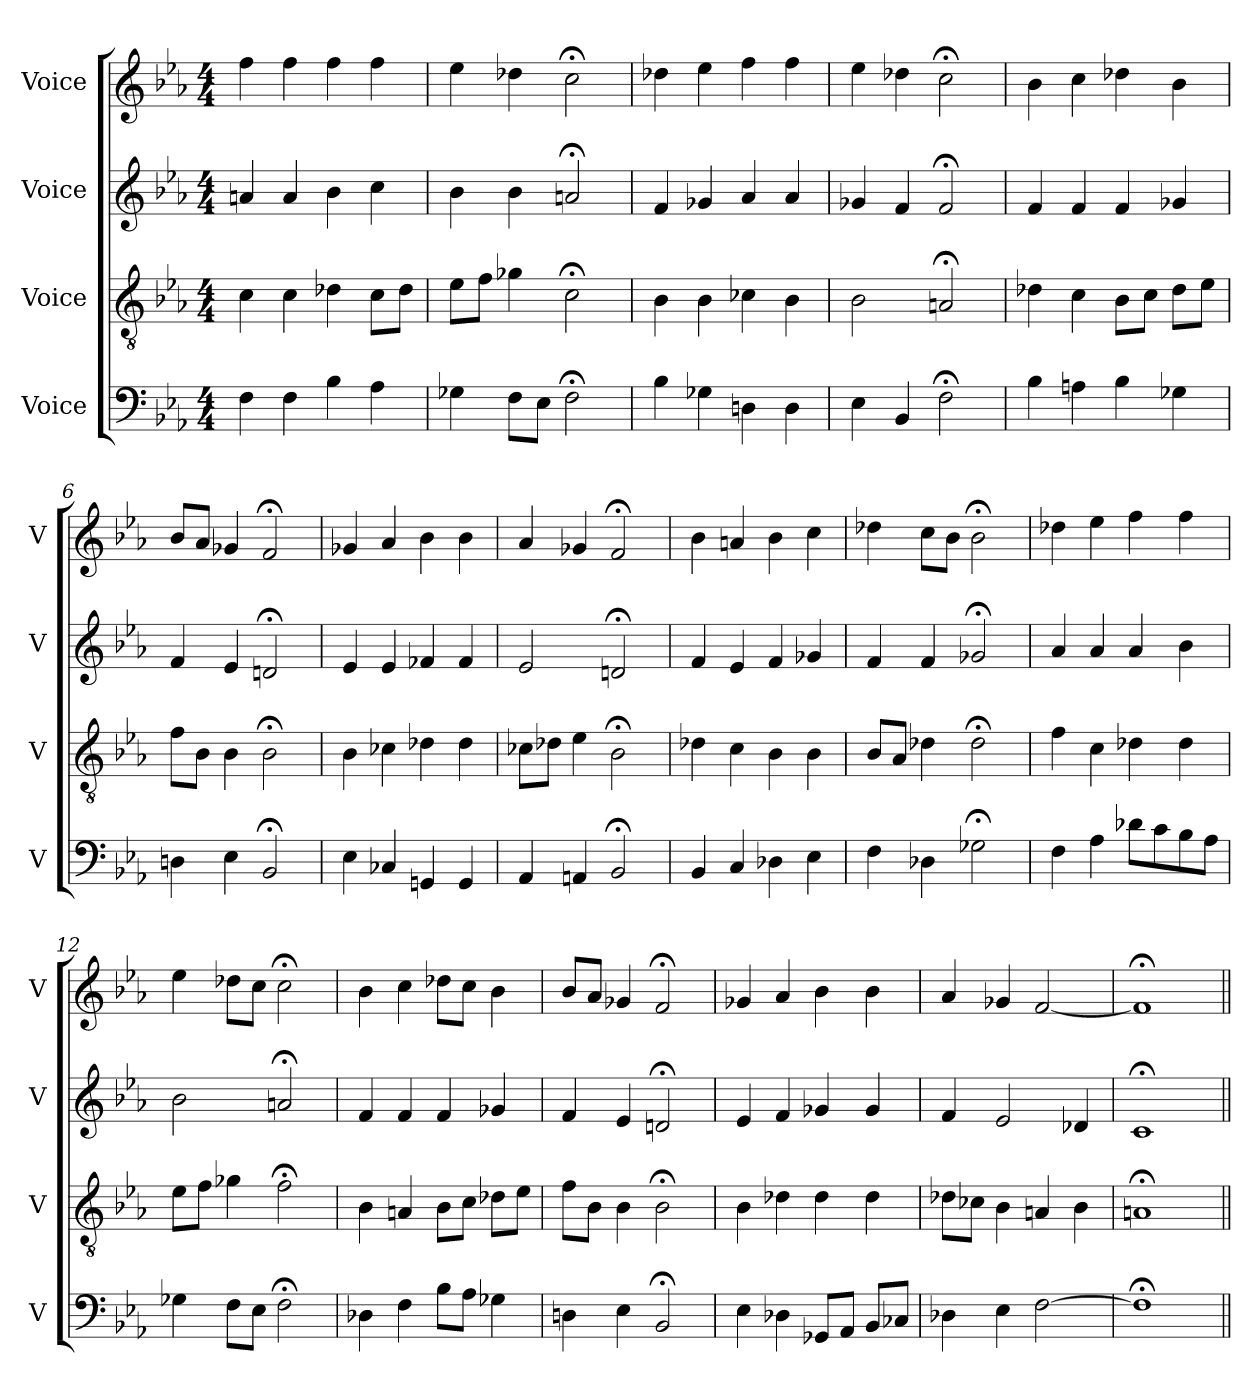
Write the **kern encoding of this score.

**kern	**kern	**kern	**kern
*part4	*part3	*part2	*part1
*staff4	*staff3	*staff2	*staff1
*I"Voice	*I"Voice	*I"Voice	*I"Voice
*I'V	*I'V	*I'V	*I'V
*clefF4	*clefGv2	*clefG2	*clefG2
*k[b-e-a-]	*k[b-e-a-]	*k[b-e-a-]	*k[b-e-a-]
*M4/4	*M4/4	*M4/4	*M4/4
*MM100	*MM100	*MM100	*MM100
=1	=1	=1	=1
4F\	4c\	4an/	4ff\
4F\	4c\	4a/	4ff\
4B-\	4d-X\	4b-\	4ff\
4A-\	8c\L	4cc\	4ff\
.	8d-\J	.	.
=2	=2	=2	=2
4G-X\	8e-\L	4b-\	4ee-\
.	8f\J	.	.
8F\L	4g-X\	4b-\	4dd-X\
8E-\J	.	.	.
2F;\	2c;\	2an;/	2cc;\
=3	=3	=3	=3
4B-\	4B-\	4f/	4dd-X\
4G-X\	4B-\	4g-X/	4ee-\
4Dn\	4c-X\	4a-/	4ff\
4D\	4B-\	4a-/	4ff\
=4	=4	=4	=4
4E-\	2B-\	4g-X/	4ee-\
4BB-/	.	4f/	4dd-X\
2F;\	2An;/	2f;/	2cc;\
=5	=5	=5	=5
4B-\	4d-X\	4f/	4b-\
4An\	4c\	4f/	4cc\
4B-\	8B-\L	4f/	4dd-X\
.	8c\J	.	.
4G-X\	8d-\L	4g-X/	4b-\
.	8e-\J	.	.
=6	=6	=6	=6
4Dn\	8f\L	4f/	8b-/L
.	8B-\J	.	8a-/J
4E-\	4B-\	4e-/	4g-X/
2BB-;/	2B-;\	2dn;/	2f;/
!!LO:LB:g=z
=7	=7	=7	=7
4E-\	4B-\	4e-/	4g-X/
4C-X/	4c-X\	4e-/	4a-/
4GGn/	4d-X\	4f-X/	4b-\
4GG/	4d-\	4f-/	4b-\
=8	=8	=8	=8
4AA-/	8c-X\L	2e-/	4a-/
.	8d-X\J	.	.
4AAn/	4e-\	.	4g-X/
2BB-;/	2B-;\	2dn;/	2f;/
=9	=9	=9	=9
4BB-/	4d-X\	4f/	4b-\
4C/	4c\	4e-/	4an/
4D-X\	4B-\	4f/	4b-\
4E-\	4B-\	4g-X/	4cc\
=10	=10	=10	=10
4F\	8B-/L	4f/	4dd-X\
.	8A-/J	.	.
4D-X\	4d-X\	4f/	8cc\L
.	.	.	8b-\J
2G-X;\	2d-;\	2g-X;/	2b-;\
=11	=11	=11	=11
4F\	4f\	4a-/	4dd-X\
4A-\	4c\	4a-/	4ee-\
8d-X\L	4d-X\	4a-/	4ff\
8c\	.	.	.
8B-\	4d-\	4b-\	4ff\
8A-\J	.	.	.
=12	=12	=12	=12
4G-X\	8e-\L	2b-\	4ee-\
.	8f\J	.	.
8F\L	4g-X\	.	8dd-X\L
8E-\J	.	.	8cc\J
2F;\	2f;\	2an;/	2cc;\
!!LO:LB:g=z
=13	=13	=13	=13
4D-X\	4B-\	4f/	4b-\
4F\	4An/	4f/	4cc\
8B-\L	8B-\L	4f/	8dd-X\L
8A-\J	8c\J	.	8cc\J
4G-X\	8d-X\L	4g-X/	4b-\
.	8e-\J	.	.
=14	=14	=14	=14
4Dn\	8f\L	4f/	8b-/L
.	8B-\J	.	8a-/J
4E-\	4B-\	4e-/	4g-X/
2BB-;/	2B-;\	2dn;/	2f;/
=15	=15	=15	=15
4E-\	4B-\	4e-/	4g-X/
4D-X\	4d-X\	4f/	4a-/
8GG-X/L	4d-\	4g-X/	4b-\
8AA-/J	.	.	.
8BB-/L	4d-\	4g-/	4b-\
8C-X/J	.	.	.
=16	=16	=16	=16
4D-X\	8d-X\L	4f/	4a-/
.	8c-X\J	.	.
4E-\	4B-\	2e-/	4g-X/
[2F\	4An/	.	[2f/
.	4B-\	4d-X/	.
=17	=17	=17	=17
1F;]	1An;	1c;	1f;]
=||	=||	=||	=||
*-	*-	*-	*-
